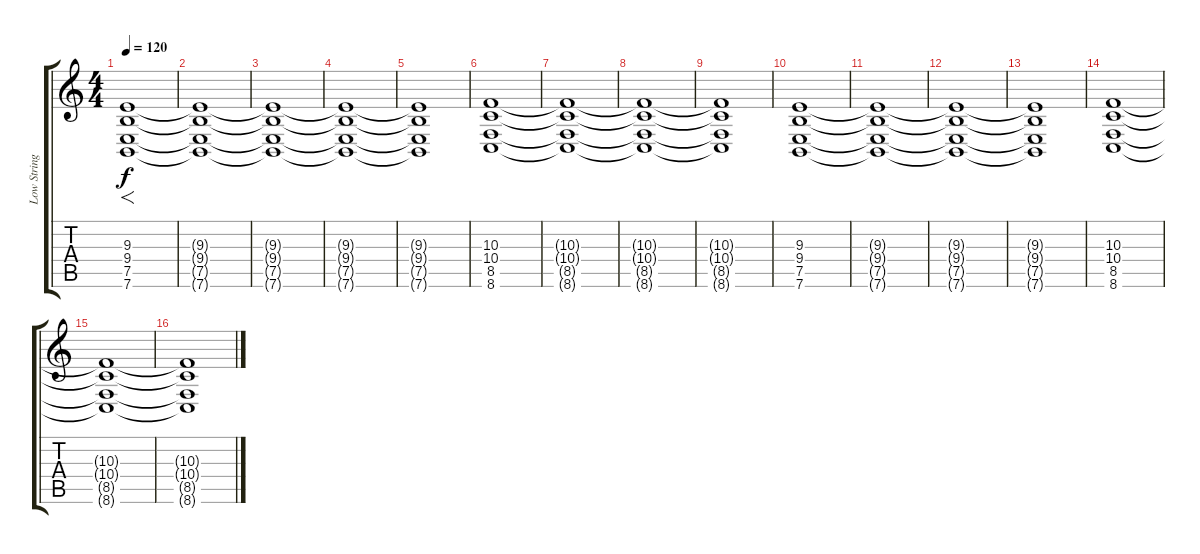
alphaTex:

\track ("Low Strings" "Low String") {instrument stringensemble2}
\staff {score tabs}
\tuning (E4 B3 G3 D3 A2 E2) {hide}
\ts (4 4)
\tempo 120
\clef g2
\ks c
(9.3 9.4 7.5 7.6).1{f dy f instrument stringensemble2} |
(9.3{t} 9.4{t} 7.5{t} 7.6{t}).1 |
(9.3{t} 9.4{t} 7.5{t} 7.6{t}).1 |
(9.3{t} 9.4{t} 7.5{t} 7.6{t}).1 |
(9.3{t} 9.4{t} 7.5{t} 7.6{t}).1 |
(10.3 10.4 8.5 8.6).1 |
(10.3{t} 10.4{t} 8.5{t} 8.6{t}).1 |
(10.3{t} 10.4{t} 8.5{t} 8.6{t}).1 |
(10.3{t} 10.4{t} 8.5{t} 8.6{t}).1 |
(9.3 9.4 7.5 7.6).1 |
(9.3{t} 9.4{t} 7.5{t} 7.6{t}).1 |
(9.3{t} 9.4{t} 7.5{t} 7.6{t}).1 |
(9.3{t} 9.4{t} 7.5{t} 7.6{t}).1 |
(10.3 10.4 8.5 8.6).1 |
(10.3{t} 10.4{t} 8.5{t} 8.6{t}).1 |
(10.3{t} 10.4{t} 8.5{t} 8.6{t}).1
